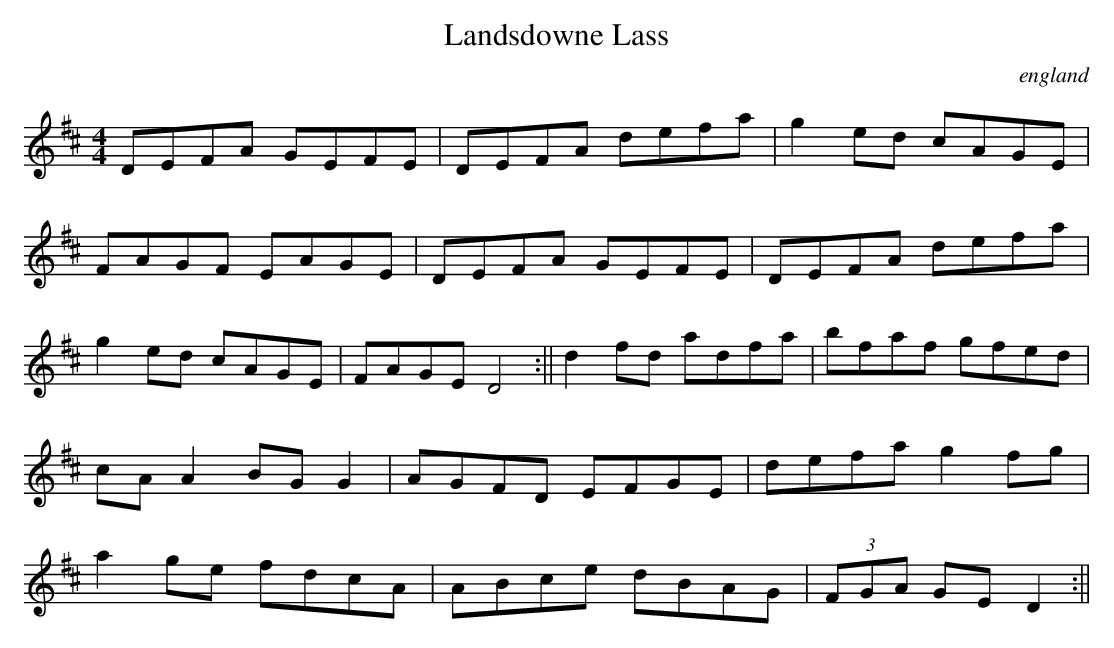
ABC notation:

X:1
T:Landsdowne Lass
O:england
M:4/4
L:1/8
K:D
DEFA GEFE|DEFA defa|g2ed cAGE|FAGF EAGE|\
DEFA GEFE|DEFA defa|g2ed cAGE|FAGE D4:||\
d2fd adfa|bfaf gfed|cAA2 BGG2|AGFD EFGE|\
defa g2fg|a2ge fdcA|ABce dBAG|(3FGA GED2:||
